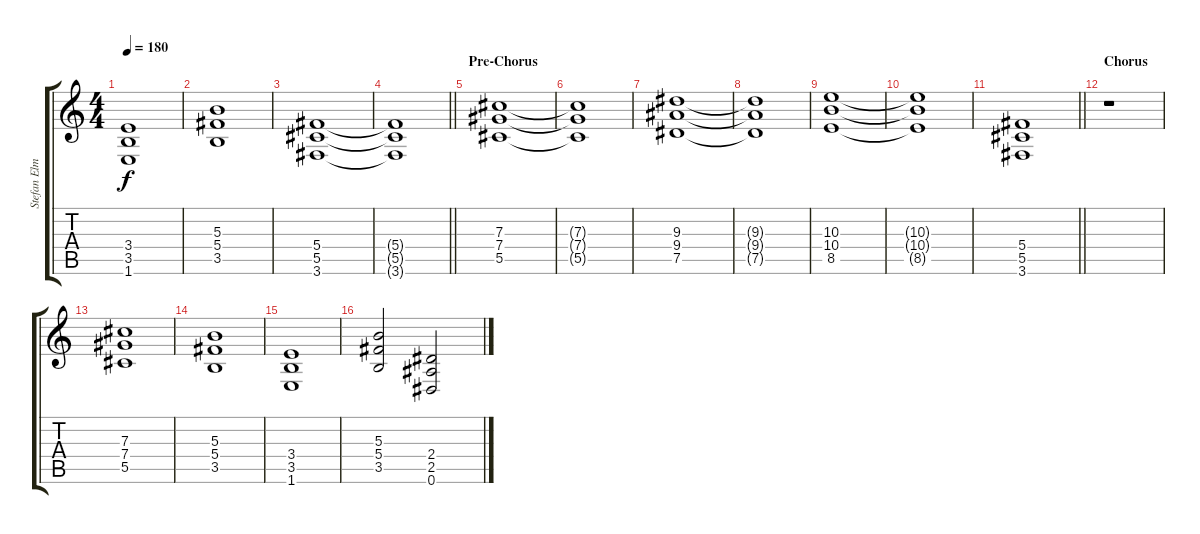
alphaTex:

\track ("Stefan Elmgren" "Stefan Elm") {instrument distortionguitar}
\staff {score tabs}
\tuning (Eb4 Bb3 Gb3 Db3 Ab2 Eb2) {hide}
\ts (4 4)
\tempo 180
\clef g2
\ks c
(3.4 3.5 1.6).1{dy f} |
(5.3 5.4 3.5).1 |
(5.4 5.5 3.6).1 |
\barLineRight lightlight
(5.4{t} 5.5{t} 3.6{t}).1 |
\section ("" "Pre-Chorus")
(7.3 7.4 5.5).1 |
(7.3{t} 7.4{t} 5.5{t}).1 |
(9.3 9.4 7.5).1 |
(9.3{t} 9.4{t} 7.5{t}).1 |
(10.3 10.4 8.5).1 |
(10.3{t} 10.4{t} 8.5{t}).1 |
\barLineRight lightlight
(5.4 5.5 3.6).1 |
\section ("" "Chorus")
r.1 |
(7.3 7.4 5.5).1 |
(5.3 5.4 3.5).1 |
(3.4 3.5 1.6).1 |
(5.3 5.4 3.5).2 (2.4 2.5 0.6).2
